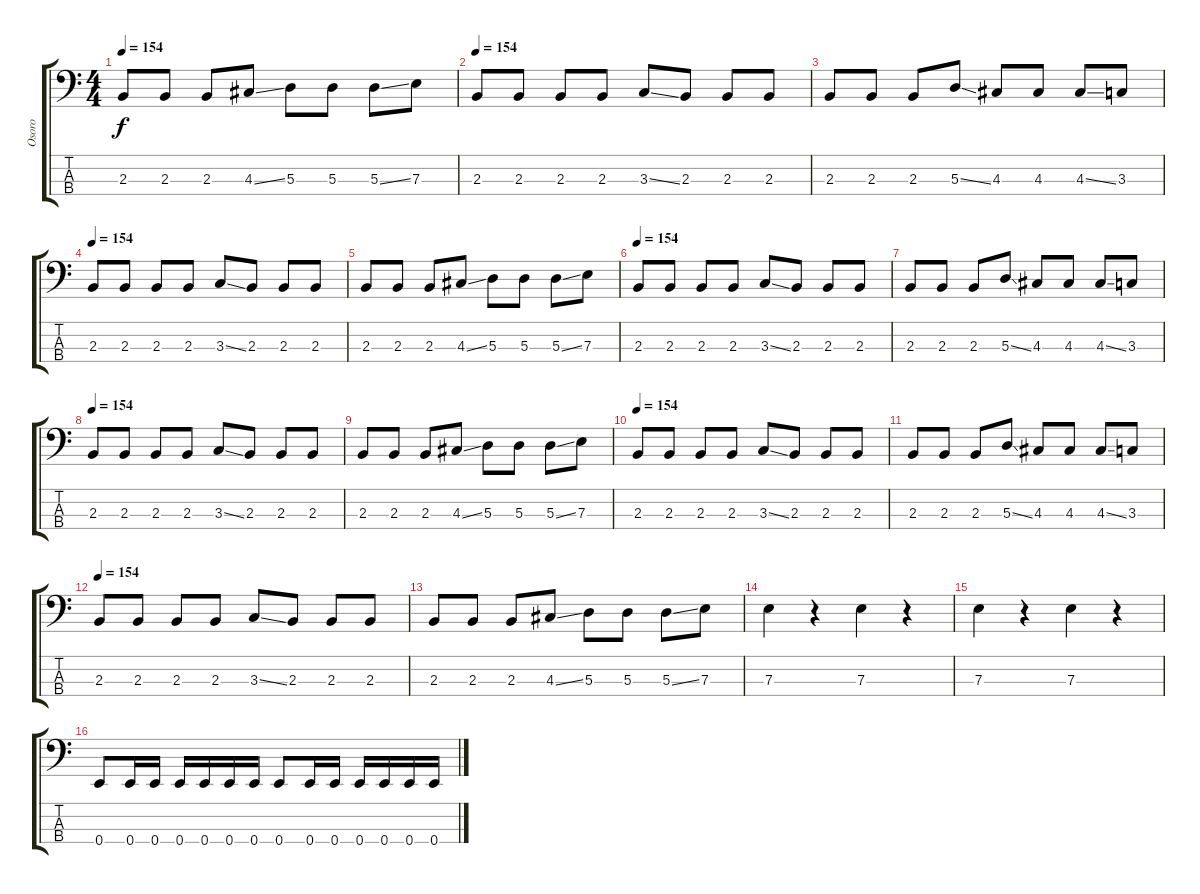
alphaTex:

\track ("Osoro" "Osoro") {instrument electricbasspick}
\staff {score tabs}
\tuning (G2 D2 A1 E1) {hide}
\ts (4 4)
\tempo 154
\clef f4
\ks c
2.3.8{dy f} 2.3.8 2.3.8 4.3{ss}.8 5.3.8 5.3.8 5.3{ss}.8 7.3.8 |
\tempo 154
2.3.8{volume 16} 2.3.8 2.3.8 2.3.8 3.3{ss}.8 2.3.8 2.3.8 2.3.8 |
2.3.8 2.3.8 2.3.8 5.3{ss}.8 4.3.8 4.3.8 4.3{ss}.8 3.3.8 |
\tempo 154
2.3.8{volume 16} 2.3.8 2.3.8 2.3.8 3.3{ss}.8 2.3.8 2.3.8 2.3.8 |
2.3.8 2.3.8 2.3.8 4.3{ss}.8 5.3.8 5.3.8 5.3{ss}.8 7.3.8 |
\tempo 154
2.3.8{volume 16} 2.3.8 2.3.8 2.3.8 3.3{ss}.8 2.3.8 2.3.8 2.3.8 |
2.3.8 2.3.8 2.3.8 5.3{ss}.8 4.3.8 4.3.8 4.3{ss}.8 3.3.8 |
\tempo 154
2.3.8{volume 16} 2.3.8 2.3.8 2.3.8 3.3{ss}.8 2.3.8 2.3.8 2.3.8 |
2.3.8 2.3.8 2.3.8 4.3{ss}.8 5.3.8 5.3.8 5.3{ss}.8 7.3.8 |
\tempo 154
2.3.8{volume 16} 2.3.8 2.3.8 2.3.8 3.3{ss}.8 2.3.8 2.3.8 2.3.8 |
2.3.8 2.3.8 2.3.8 5.3{ss}.8 4.3.8 4.3.8 4.3{ss}.8 3.3.8 |
\tempo 154
2.3.8{volume 16} 2.3.8 2.3.8 2.3.8 3.3{ss}.8 2.3.8 2.3.8 2.3.8 |
2.3.8 2.3.8 2.3.8 4.3{ss}.8 5.3.8 5.3.8 5.3{ss}.8 7.3.8 |
7.3.4 r.4 7.3.4 r.4 |
7.3.4 r.4 7.3.4 r.4 |
0.4.8 0.4.16 0.4.16 0.4.16 0.4.16 0.4.16 0.4.16 0.4.8 0.4.16 0.4.16 0.4.16 0.4.16 0.4.16 0.4.16
